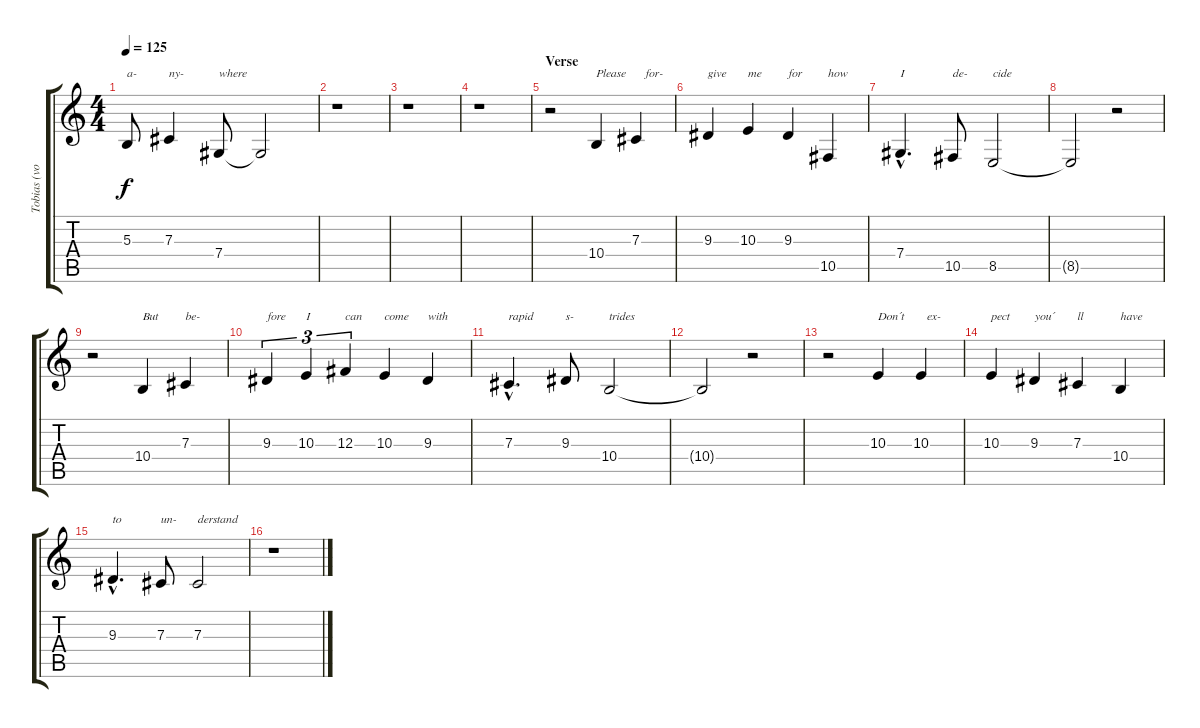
\track ("Tobias (vocal)" "Tobias (vo") {instrument choiraahs}
\staff {score tabs}
\tuning (Eb4 Bb3 Gb3 Db3 Ab2 Eb2) {hide}
\ts (4 4)
\tempo 125
\clef g2
\ks c
5.3.8{txt "a-" dy f} 7.3.4{txt "ny-"} 7.4.8{txt "where"} 7.4{t}.2 |
r.1 |
r.1 |
r.1 |
\section ("" "Verse")
r.2 10.4.4{txt "Please"} 7.3.4{txt "   for-"} |
9.3.4{txt "give"} 10.3.4{txt "me"} 9.3.4{txt "for"} 10.5.4{txt "how"} |
7.4{hac}.4{d txt "I"} 10.5.8{txt "de-"} 8.5.2{txt "cide"} |
8.5{t}.2 r.2 |
r.2 10.4.4{txt "But"} 7.3.4{txt "be-"} |
9.3.4{tu (3 2) txt "fore"} 10.3.4{tu (3 2) txt "I"} 12.3.4{tu (3 2) txt "can"} 10.3.4{txt "come"} 9.3.4{txt "with"} |
7.3{hac}.4{d txt "rapid"} 9.3.8{txt "s-"} 10.4.2{txt "trides"} |
10.4{t}.2 r.2 |
r.2 10.3.4{txt "Don´t"} 10.3.4{txt "  ex-"} |
10.3.4{txt "pect"} 9.3.4{txt "you´"} 7.3.4{txt "ll"} 10.4.4{txt "have"} |
9.3{hac}.4{d txt "to"} 7.3.8{txt "un-"} 7.3.2{txt "derstand"} |
r.1
